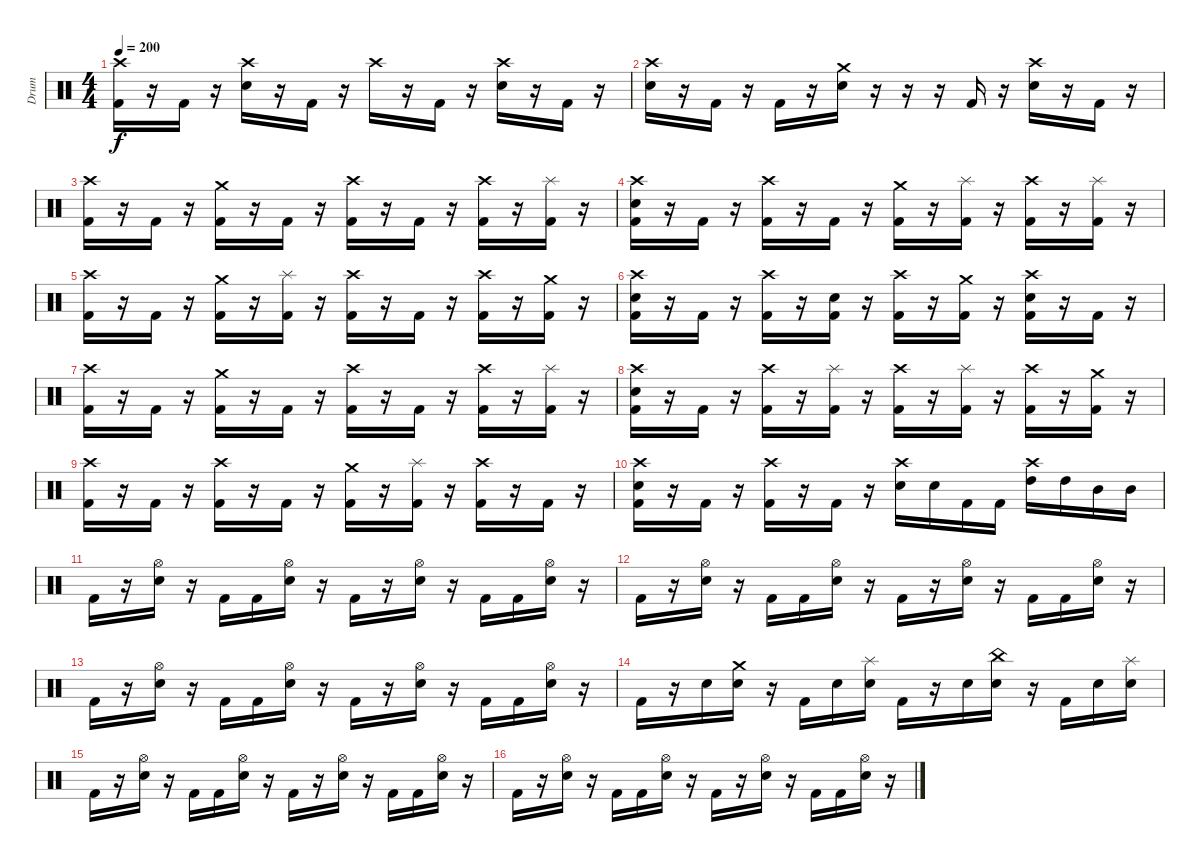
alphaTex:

\track ("Drum" "Drum") {instrument percussion}
\staff {score}
\articulation defaults
\ts (4 4)
\tempo 200
\clef neutral
\ks c
("Crash high (hit)" "Kick (hit) 2").16{dy f} r.16 "Kick (hit) 2".16 r.16 ("Crash high (hit)" "Electric Snare (hit)").16 r.16 "Kick (hit) 2".16 r.16 "Crash high (hit)".16 r.16 "Kick (hit) 2".16 r.16 ("Crash high (hit)" "Electric Snare (hit)").16 r.16 "Kick (hit) 2".16 r.16 |
("Crash high (hit)" "Electric Snare (hit)").16 r.16 "Kick (hit) 2".16 r.16 "Kick (hit) 2".16 r.16 ("Crash medium (hit)" "Electric Snare (hit)").16 r.16 r.16 r.16 "Kick (hit) 2".16 r.16 ("Crash high (hit)" "Electric Snare (hit)").16 r.16 "Kick (hit) 2".16 r.16 |
("Crash high (hit)" "Kick (hit) 2").16 r.16 "Kick (hit) 2".16 r.16 ("Crash medium (hit)" "Kick (hit) 2").16 r.16 "Kick (hit) 2".16 r.16 ("Crash high (hit)" "Kick (hit) 2").16 r.16 "Kick (hit) 2".16 r.16 ("Crash high (hit)" "Kick (hit) 2").16 r.16 ("Splash (hit)" "Kick (hit) 2").16 r.16 |
("Crash high (hit)" "Electric Snare (hit)" "Kick (hit) 2").16 r.16 "Kick (hit) 2".16 r.16 ("Crash high (hit)" "Kick (hit) 2").16 r.16 "Kick (hit) 2".16 r.16 ("Crash medium (hit)" "Kick (hit) 2").16 r.16 ("Splash (hit)" "Kick (hit) 2").16 r.16 ("Crash high (hit)" "Kick (hit) 2").16 r.16 ("Splash (hit)" "Kick (hit) 2").16 r.16 |
("Crash high (hit)" "Kick (hit) 2").16 r.16 "Kick (hit) 2".16 r.16 ("Crash medium (hit)" "Kick (hit) 2").16 r.16 ("Splash (hit)" "Kick (hit) 2").16 r.16 ("Crash high (hit)" "Kick (hit) 2").16 r.16 "Kick (hit) 2".16 r.16 ("Crash high (hit)" "Kick (hit) 2").16 r.16 ("Crash medium (hit)" "Kick (hit) 2").16 r.16 |
("Crash high (hit)" "Electric Snare (hit)" "Kick (hit) 2").16 r.16 "Kick (hit) 2".16 r.16 ("Crash high (hit)" "Kick (hit) 2").16 r.16 ("Electric Snare (hit)" "Kick (hit) 2").16 r.16 ("Crash high (hit)" "Kick (hit) 2").16 r.16 ("Crash medium (hit)" "Kick (hit) 2").16 r.16 ("Crash high (hit)" "Electric Snare (hit)" "Kick (hit) 2").16 r.16 "Kick (hit) 2".16 r.16 |
("Crash high (hit)" "Kick (hit) 2").16 r.16 "Kick (hit) 2".16 r.16 ("Crash medium (hit)" "Kick (hit) 2").16 r.16 "Kick (hit) 2".16 r.16 ("Crash high (hit)" "Kick (hit) 2").16 r.16 "Kick (hit) 2".16 r.16 ("Crash high (hit)" "Kick (hit) 2").16 r.16 ("Splash (hit)" "Kick (hit) 2").16 r.16 |
("Crash high (hit)" "Electric Snare (hit)" "Kick (hit) 2").16 r.16 "Kick (hit) 2".16 r.16 ("Crash high (hit)" "Kick (hit) 2").16 r.16 ("Splash (hit)" "Kick (hit) 2").16 r.16 ("Crash high (hit)" "Kick (hit) 2").16 r.16 ("Splash (hit)" "Kick (hit) 2").16 r.16 ("Crash high (hit)" "Kick (hit) 2").16 r.16 ("Crash medium (hit)" "Kick (hit) 2").16 r.16 |
("Crash high (hit)" "Kick (hit) 2").16 r.16 "Kick (hit) 2".16 r.16 ("Crash high (hit)" "Kick (hit) 2").16 r.16 "Kick (hit) 2".16 r.16 ("Crash medium (hit)" "Kick (hit) 2").16 r.16 ("Splash (hit)" "Kick (hit) 2").16 r.16 ("Crash high (hit)" "Kick (hit) 2").16 r.16 "Kick (hit) 2".16 r.16 |
("Crash high (hit)" "Electric Snare (hit)" "Kick (hit) 2").16 r.16 "Kick (hit) 2".16 r.16 ("Crash high (hit)" "Kick (hit) 2").16 r.16 "Kick (hit) 2".16 r.16 ("Crash high (hit)" "Electric Snare (hit)").16 "Electric Snare (hit)".16 "Kick (hit) 2".16 "Kick (hit) 2".16 ("Crash high (hit)" "High Tom (hit)").16 "High Tom (hit)".16 "Mid Tom (hit)".16 "Mid Tom (hit)".16 |
"Kick (hit) 2".16 r.16 ("Hi-Hat (open)" "Electric Snare (hit)").16 r.16 "Kick (hit) 2".16 "Kick (hit) 2".16 ("Hi-Hat (open)" "Electric Snare (hit)").16 r.16 "Kick (hit) 2".16 r.16 ("Hi-Hat (open)" "Electric Snare (hit)").16 r.16 "Kick (hit) 2".16 "Kick (hit) 2".16 ("Hi-Hat (open)" "Electric Snare (hit)").16 r.16 |
"Kick (hit) 2".16 r.16 ("Hi-Hat (open)" "Electric Snare (hit)").16 r.16 "Kick (hit) 2".16 "Kick (hit) 2".16 ("Hi-Hat (open)" "Electric Snare (hit)").16 r.16 "Kick (hit) 2".16 r.16 ("Hi-Hat (open)" "Electric Snare (hit)").16 r.16 "Kick (hit) 2".16 "Kick (hit) 2".16 ("Hi-Hat (open)" "Electric Snare (hit)").16 r.16 |
"Kick (hit) 2".16 r.16 ("Hi-Hat (open)" "Electric Snare (hit)").16 r.16 "Kick (hit) 2".16 "Kick (hit) 2".16 ("Hi-Hat (open)" "Electric Snare (hit)").16 r.16 "Kick (hit) 2".16 r.16 ("Hi-Hat (open)" "Electric Snare (hit)").16 r.16 "Kick (hit) 2".16 "Kick (hit) 2".16 ("Hi-Hat (open)" "Electric Snare (hit)").16 r.16 |
"Kick (hit) 2".16 r.16 "Electric Snare (hit)".16 ("Crash medium (hit)" "Electric Snare (hit)").16 r.16 "Kick (hit) 2".16 "Electric Snare (hit)".16 ("Splash (hit)" "Electric Snare (hit)").16 "Kick (hit) 2".16 r.16 "Electric Snare (hit)".16 ("China (hit)" "Electric Snare (hit)").16 r.16 "Kick (hit) 2".16 "Electric Snare (hit)".16 ("Splash (hit)" "Electric Snare (hit)").16 |
"Kick (hit) 2".16 r.16 ("Hi-Hat (open)" "Electric Snare (hit)").16 r.16 "Kick (hit) 2".16 "Kick (hit) 2".16 ("Hi-Hat (open)" "Electric Snare (hit)").16 r.16 "Kick (hit) 2".16 r.16 ("Hi-Hat (open)" "Electric Snare (hit)").16 r.16 "Kick (hit) 2".16 "Kick (hit) 2".16 ("Hi-Hat (open)" "Electric Snare (hit)").16 r.16 |
"Kick (hit) 2".16 r.16 ("Hi-Hat (open)" "Electric Snare (hit)").16 r.16 "Kick (hit) 2".16 "Kick (hit) 2".16 ("Hi-Hat (open)" "Electric Snare (hit)").16 r.16 "Kick (hit) 2".16 r.16 ("Hi-Hat (open)" "Electric Snare (hit)").16 r.16 "Kick (hit) 2".16 "Kick (hit) 2".16 ("Hi-Hat (open)" "Electric Snare (hit)").16 r.16
